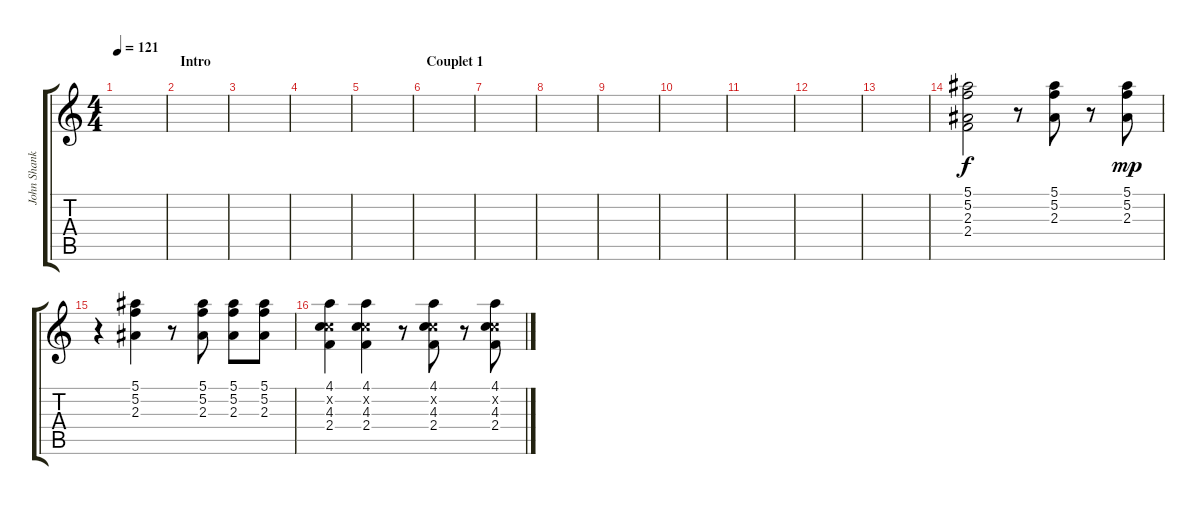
\track ("John Shanks - guitare clean" "John Shank") {instrument electricguitarclean}
\staff {score tabs}
\tuning (F4 C4 Ab3 Eb3 Bb2 F2) {hide}
\ts (4 4)
\tempo 121
\clef g2
\ks c
|
\section ("" "Intro")
|
|
|
|
\section ("" "Couplet 1")
|
|
|
|
|
|
|
|
(5.1 5.2 2.3 2.4).2 r.8 (5.1 5.2 2.3).8 r.8 (5.1 5.2 2.3).8{dy mp} |
r.4 (5.1 5.2 2.3).4 r.8 (5.1 5.2 2.3).8 (5.1 5.2 2.3).8 (5.1 5.2 2.3).8 |
(4.1 0.2{x} 4.3 2.4).4 (4.1 0.2{x} 4.3 2.4).4 r.8 (4.1 0.2{x} 4.3 2.4).8 r.8 (4.1 0.2{x} 4.3 2.4).8
